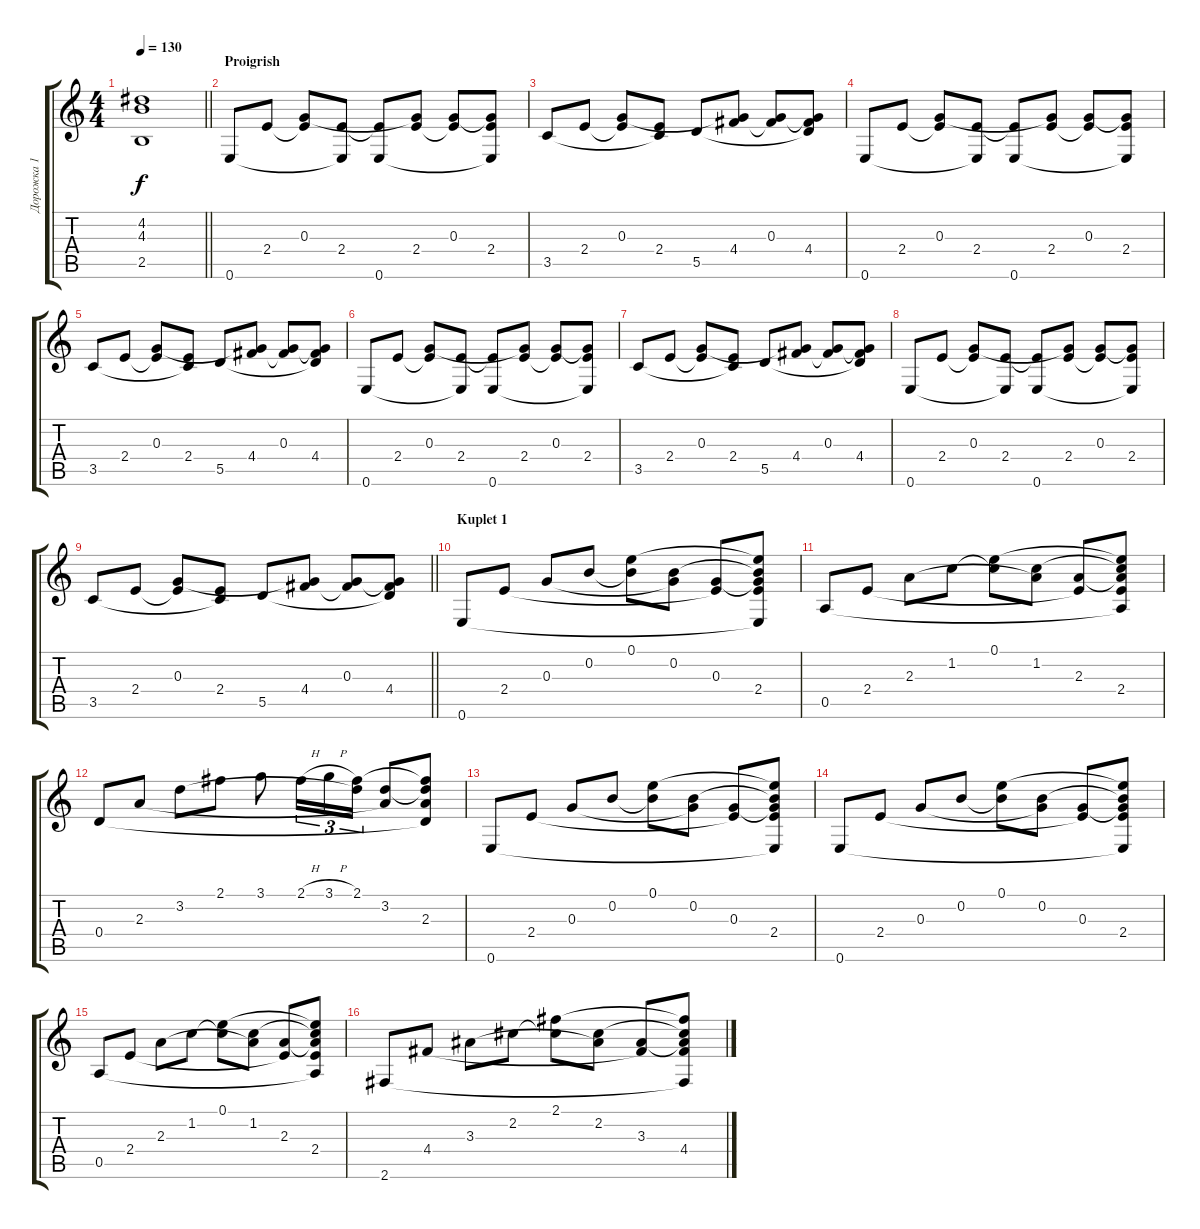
\track ("Дорожка 1" "Дорожка 1") {instrument acousticguitarsteel}
\staff {score tabs}
\tuning (E4 B3 G3 D3 A2 E2) {hide}
\ts (4 4)
\tempo 130
\clef g2
\barLineRight lightlight
\ks c
(4.2{t} 4.3{t} 2.5{t}).1{dy f} |
\section ("" "Proigrish")
0.6.8 2.4.8 (0.3 2.4{t}).8 (2.4 0.6{t}).8 (2.4{t} 0.6).8 (0.3{t} 2.4).8 (0.3 2.4{t}).8 (0.3{t} 2.4 0.6{t}).8 |
3.5.8 2.4.8 (0.3 2.4{t}).8 (2.4 3.5{t}).8 5.5.8 (0.3{t} 4.4).8 (0.3 4.4{t}).8 (0.3{t} 4.4 5.5{t}).8 |
0.6.8 2.4.8 (0.3 2.4{t}).8 (2.4 0.6{t}).8 (2.4{t} 0.6).8 (0.3{t} 2.4).8 (0.3 2.4{t}).8 (0.3{t} 2.4 0.6{t}).8 |
3.5.8 2.4.8 (0.3 2.4{t}).8 (2.4 3.5{t}).8 5.5.8 (0.3{t} 4.4).8 (0.3 4.4{t}).8 (0.3{t} 4.4 5.5{t}).8 |
0.6.8 2.4.8 (0.3 2.4{t}).8 (2.4 0.6{t}).8 (2.4{t} 0.6).8 (0.3{t} 2.4).8 (0.3 2.4{t}).8 (0.3{t} 2.4 0.6{t}).8 |
3.5.8 2.4.8 (0.3 2.4{t}).8 (2.4 3.5{t}).8 5.5.8 (0.3{t} 4.4).8 (0.3 4.4{t}).8 (0.3{t} 4.4 5.5{t}).8 |
0.6.8 2.4.8 (0.3 2.4{t}).8 (2.4 0.6{t}).8 (2.4{t} 0.6).8 (0.3{t} 2.4).8 (0.3 2.4{t}).8 (0.3{t} 2.4 0.6{t}).8 |
\barLineRight lightlight
3.5.8 2.4.8 (0.3 2.4{t}).8 (2.4 3.5{t}).8 5.5.8 (0.3{t} 4.4).8 (0.3 4.4{t}).8 (0.3{t} 4.4 5.5{t}).8 |
\section ("" "Kuplet 1")
0.6.8 2.4.8 0.3.8 0.2.8 (0.1 0.2{t}).8 (0.2 0.3{t}).8 (0.3 2.4{t}).8 (0.1{t} 0.2{t} 0.3{t} 2.4 0.6{t}).8 |
0.5.8 2.4.8 2.3.8 1.2.8 (0.1 1.2{t}).8 (1.2 2.3{t}).8 (2.3 2.4{t}).8 (0.1{t} 1.2{t} 2.3{t} 2.4 0.5{t}).8 |
0.4.8 2.3.8 3.2.8 2.1.8 3.1.8 2.1{h}.16{tu (3 2)} 3.1{h}.16{tu (3 2)} (2.1 3.2{t}).16{tu (3 2)} (3.2 2.3{t}).8 (2.1{t} 3.2{t} 2.3 0.4{t}).8 |
0.6.8 2.4.8 0.3.8 0.2.8 (0.1 0.2{t}).8 (0.2 0.3{t}).8 (0.3 2.4{t}).8 (0.1{t} 0.2{t} 0.3{t} 2.4 0.6{t}).8 |
0.6.8 2.4.8 0.3.8 0.2.8 (0.1 0.2{t}).8 (0.2 0.3{t}).8 (0.3 2.4{t}).8 (0.1{t} 0.2{t} 0.3{t} 2.4 0.6{t}).8 |
0.5.8 2.4.8 2.3.8 1.2.8 (0.1 1.2{t}).8 (1.2 2.3{t}).8 (2.3 2.4{t}).8 (0.1{t} 1.2{t} 2.3{t} 2.4 0.5{t}).8 |
2.6.8 4.4.8 3.3.8 2.2.8 (2.1 2.2{t}).8 (2.2 3.3{t}).8 (3.3 4.4{t}).8 (2.1{t} 2.2{t} 3.3{t} 4.4 2.6{t}).8
